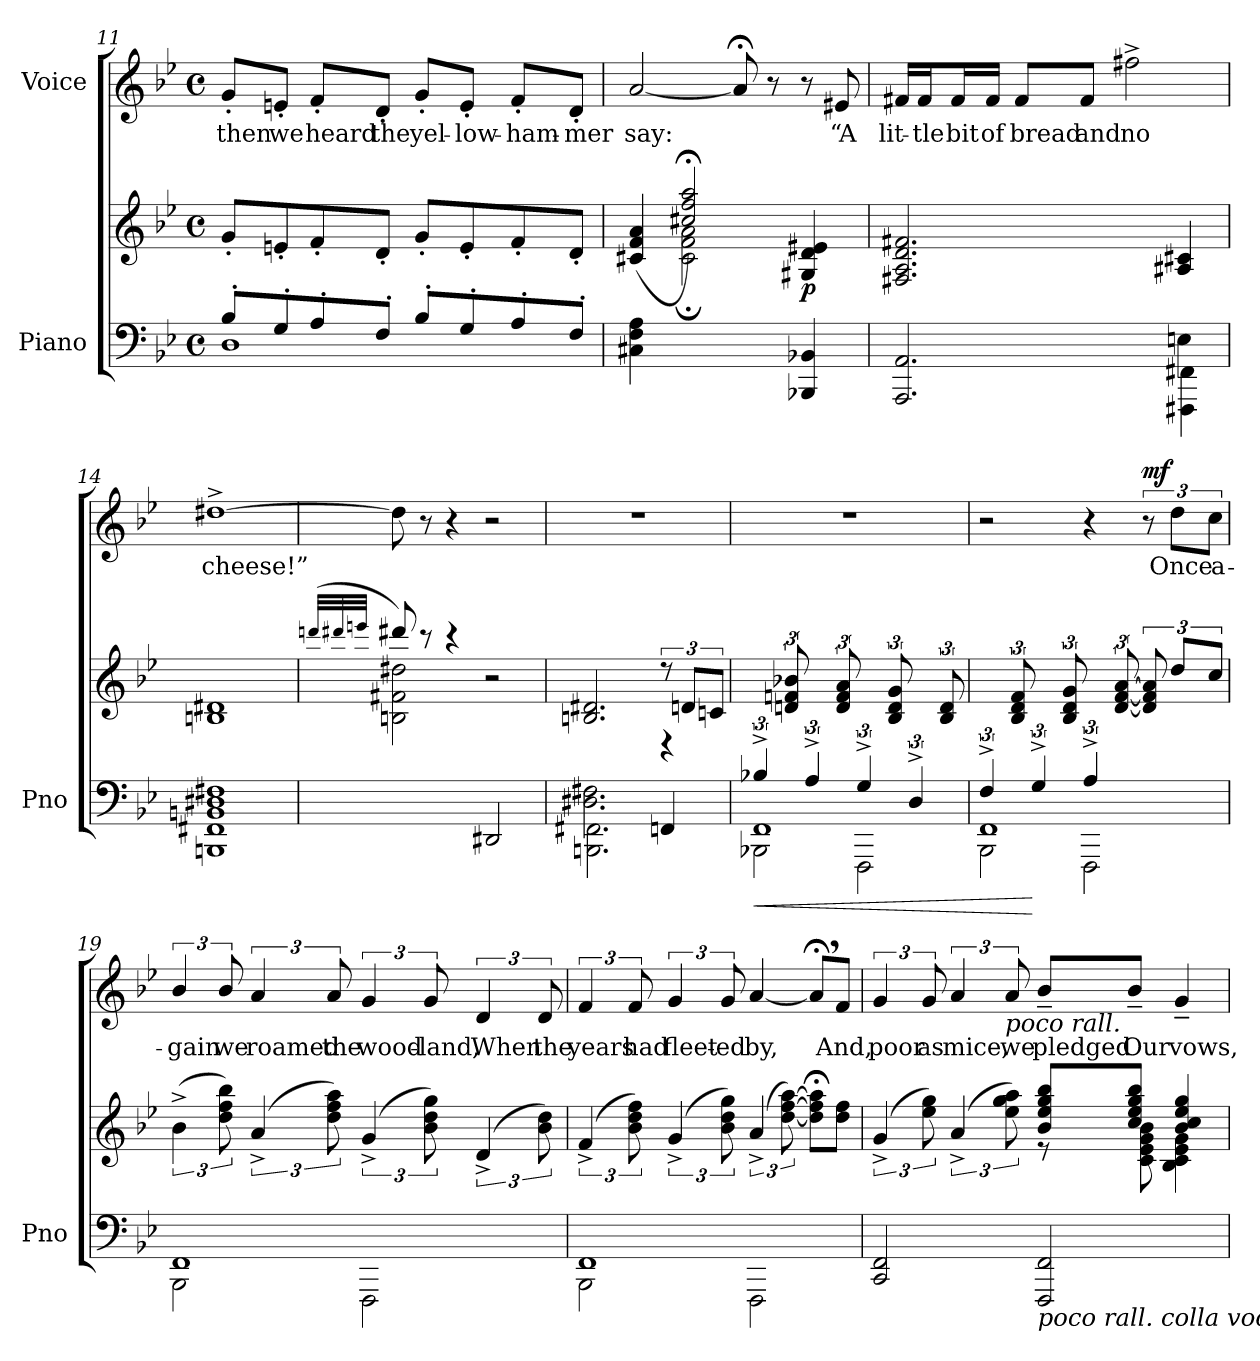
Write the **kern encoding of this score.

**kern	**kern	**dynam	**kern	**text	**dynam
*part2	*part2	*part2	*part1	*part1	*part1
*staff3	*staff2	*staff2/3	*staff1	*staff1	*staff1
*I"Piano	*	*	*I"Voice	*	*
*I'Pno	*	*	*	*	*
!!LO:LB:g=z
*clefF4	*clefG2	*	*clefG2	*	*
*k[b-e-]	*k[b-e-]	*	*k[b-e-]	*	*
*M4/4	*M4/4	*	*M4/4	*	*
*met(c)	*met(c)	*	*met(c)	*	*
=11	=11	=11	=11	=11	=11
*^	*	*	*	*	*
!	!	!	!	!	!LO:LY:b	!
8B-'/L	1D	8g'/L	.	8g'/L	then	.
!	!	!	!	!	!LO:LY:b	!
8G'/	.	8en'/	.	8en'/J	we	.
!	!	!	!	!	!LO:LY:b	!
8A'/	.	8f'/	.	8f'/L	heard	.
!	!	!	!	!	!LO:LY:b	!
8F'/J	.	8d'/J	.	8d'/J	the	.
!	!	!	!	!	!LO:LY:b	!
8B-'/L	.	8g'/L	.	8g'/L	yel-	.
!	!	!	!	!	!LO:LY:b	!
8G'/	.	8e'/	.	8e'/J	-low-	.
!	!	!	!	!	!LO:LY:b	!
8A'/	.	8f'/	.	8f'/L	-ham-	.
!	!	!	!	!	!LO:LY:b	!
8F'/J	.	8d'/J	.	8d'/J	-mer	.
*v	*v	*	*	*	*	*
=12	=12	=12	=12	=12	=12
*	*^	*	*	*	*
!	!	!	!	!	!LO:LY:b	!
(<4C#X\ 4F\ 4A\	(>4c#X/ 4f/ 4a/	4ryy	.	[2a/	say:	.
2ryy	2cc#X/;< 2ff/;< 2aa/;<)	2c#\; 2f\; 2a\;)	.	.	.	.
.	.	.	.	8a;</]	.	.
.	.	.	.	8r	.	.
!	!	!	!LO:DY:b	!	!	!
4BBB-X/ 4BB-X/	4G#X/ 4d/ 4e#X/	4ryy	p	8r	.	.
!	!	!	!	!	!LO:LY:b	!
.	.	.	.	8e#X/	“A	.
*	*v	*v	*	*	*	*
!!LO:LB:g=z
=13	=13	=13	=13	=13	=13
*^	*	*	*	*	*
!	!	!	!	!	!LO:LY:b	!
2.ryy	2.AAA/ 2.AA/	2.F#X/ 2.A/ 2.d/ 2.f#X/	.	16f#X/LL	lit-	.
!	!	!	!	!	!LO:LY:b	!
.	.	.	.	16f#/J	-tle	.
!	!	!	!	!	!LO:LY:b	!
.	.	.	.	16f#/L	bit	.
!	!	!	!	!	!LO:LY:b	!
.	.	.	.	16f#/JJ	of	.
!	!	!	!	!	!LO:LY:b	!
.	.	.	.	8f#/L	bread	.
!	!	!	!	!	!LO:LY:b	!
.	.	.	.	8f#/J	and	.
!	!	!	!	!	!LO:LY:b	!
.	.	.	.	2ff#X^\	no	.
4En\	4FFF#X\ 4FF#X\	4A#X/ 4c#X/	.	.	.	.
=14	=14	=14	=14	=14	=14	=14
!	!	!	!	!	!LO:LY:b	!
1BBn 1D#X 1F#X	1BBBn 1FF#X	1Bn 1d#X	.	[1dd#X^	cheese!”	.
*v	*v	*	*	*	*	*
=15	=15	=15	=15	=15	=15
.	(>32qdddn/LLL	.	.	.	.
.	32qddd#X/	.	.	.	.
.	32qeeen/JJJ	.	.	.	.
*	*^	*	*	*	*
2ryy	8ddd#/)	2Bn\ 2f#X\ 2dd#X\	.	8dd#\]	.	.
.	8r	.	.	8r	.	.
.	4r	.	.	4r	.	.
2DD#X/	2r	2ryy	.	2r	.	.
!!LO:PB:g=z
=16	=16	=16	=16	=16	=16	=16
*^	*	*	*	*	*	*
2.D#X\ 2.F#X\	2.BBBn\ 2.FF#X\	2.Bn/ 2.d#X/	2.ryy	.	1r	.	.
4ryy	4FFn/	12r	4r	.	.	.	.
.	.	12dn/L	.	.	.	.	.
.	.	12cn/J	.	.	.	.	.
*v	*v	*	*	*	*	*	*
*	*v	*v	*	*	*	*
=17	=17	=17	=17	=17	=17
!	!	!LO:HP:b=2	!	!	!
*^	*	*	*	*	*
*	*^	*	*	*	*	*
(6B-X^>/	1FF	2BBB-X\	6ryy	<	1r	.	.
12ryy	.	.	12dn/ 12fn/ 12b-X/)	.	.	.	.
(6A^>/	.	.	6ryy	.	.	.	.
12ryy	.	.	12d/ 12f/ 12a/)	.	.	.	.
(6G^>/	.	2FFF\	6ryy	.	.	.	.
12ryy	.	.	12B-/ 12d/ 12g/)	.	.	.	.
(6D^>/	.	.	6ryy	.	.	.	.
12ryy	.	.	12B-/ 12d/)	.	.	.	.
=18	=18	=18	=18	=18	=18	=18	=18
(6F^>/	1FF	2BBB-\	6ryy	.	2r	.	.
12ryy	.	.	12B-/ 12d/ 12f/)	.	.	.	.
(6G^>/	.	.	6ryy	[	.	.	.
12ryy	.	.	12B-/ 12d/ 12g/)	.	.	.	.
(6A^>/	.	2FFF\	6ryy	.	4r	.	.
3ryy	.	.	[12d/ [>12f/ [12a/)	.	.	.	.
!	!	!	!	!	!	!	!LO:DY:a
.	.	.	12d/] 12f/] 12a/]	.	12r	.	mf
!	!	!	!	!	!	!LO:LY:b	!
.	.	.	12dd/L	.	12dd\L	Once	.
!	!	!	!	!	!	!LO:LY:b	!
.	.	.	12cc/J	.	12cc\J	a-	.
*	*v	*v	*	*	*	*	*
!!LO:LB:g=z
=19	=19	=19	=19	=19	=19	=19
!	!	!	!	!	!LO:LY:b	!
1FF	2BBB-\	(6b-^<\	.	6b-/	-gain	.
!	!	!	!	!	!LO:LY:b	!
.	.	12dd\ 12ff\ 12bb-\)	.	12b-/	we	.
!	!	!	!	!	!LO:LY:b	!
.	.	(6a^/	.	6a/	roamed	.
!	!	!	!	!	!LO:LY:b	!
.	.	12dd\ 12ff\ 12aa\)	.	12a/	the	.
!	!	!	!	!	!LO:LY:b	!
.	2FFF\	(6g^/	.	6g/	wood-	.
!	!	!	!	!	!LO:LY:b	!
.	.	12b-\ 12dd\ 12gg\)	.	12g/	-land,	.
!	!	!	!	!	!LO:LY:b	!
.	.	(6d^/	.	6d/	When	.
!	!	!	!	!	!LO:LY:b	!
.	.	12b-\ 12dd\)	.	12d/	the	.
=20	=20	=20	=20	=20	=20	=20
!	!	!	!	!	!LO:LY:b	!
1FF	2BBB-\	(6f^/	.	6f/	years	.
!	!	!	!	!	!LO:LY:b	!
.	.	12b-\ 12dd\ 12ff\)	.	12f/	had	.
!	!	!	!	!	!LO:LY:b	!
.	.	(6g^/	.	6g/	fleet-	.
!	!	!	!	!	!LO:LY:b	!
.	.	12b-\ 12dd\ 12gg\)	.	12g/	-ed	.
!	!	!	!	!	!LO:LY:b	!
.	2FFF\	(6a^/	.	[4a/	by,	.
.	.	[12dd\ [12ff\ [12aa\)	.	.	.	.
.	.	8dd\];< 8ff\];< 8aa\];<L	.	8a;<,/L]	.	.
!	!	!	!	!	!LO:LY:b	!
.	.	8dd\ 8ff\J	.	8f/J	And,	.
*v	*v	*	*	*	*	*
!!LO:LB:g=z
=21	=21	=21	=21	=21	=21
*	*^	*	*	*	*
!	!	!	!	!	!LO:LY:b	!
2CC/ 2FF/	(<6g^/	2ryy	.	6g/	poor	.
!	!	!	!	!	!LO:LY:b	!
.	12ee-\ 12gg\)	.	.	12g/	as	.
!	!	!	!	!	!LO:LY:b	!
.	(<6a^/	.	.	6a/	mice,	.
!	!	!	!	!LO:TX:b:i:t=poco rall.	!	!
!	!	!	!	!	!LO:LY:b	!
.	12ee-\ 12gg\ 12aa\)	.	.	12a/	we	.
!LO:TX:b:i:t=poco rall. colla voce	!	!	!	!	!	!
!	!	!	!	!	!LO:LY:b	!
2FFF/ 2FF/	8b-/ 8ee-/ 8gg/ 8bb-/L	8r	.	8b-~>/L	pledged	.
!	!	!	!	!	!LO:LY:b	!
.	8cc/ 8ee-/ 8gg/ 8bb-/J	8c\ 8e-\ 8g\ 8b-\	.	8b-~>/J	Our	.
!	!	!	!	!	!LO:LY:b	!
.	4b-/ 4cc/ 4ee-/ 4gg/	4B-\ 4c\ 4e-\ 4g\	.	4g~>/	vows,	.
*	*v	*v	*	*	*	*
=	=	=	=	=	=
*-	*-	*-	*-	*-	*-
